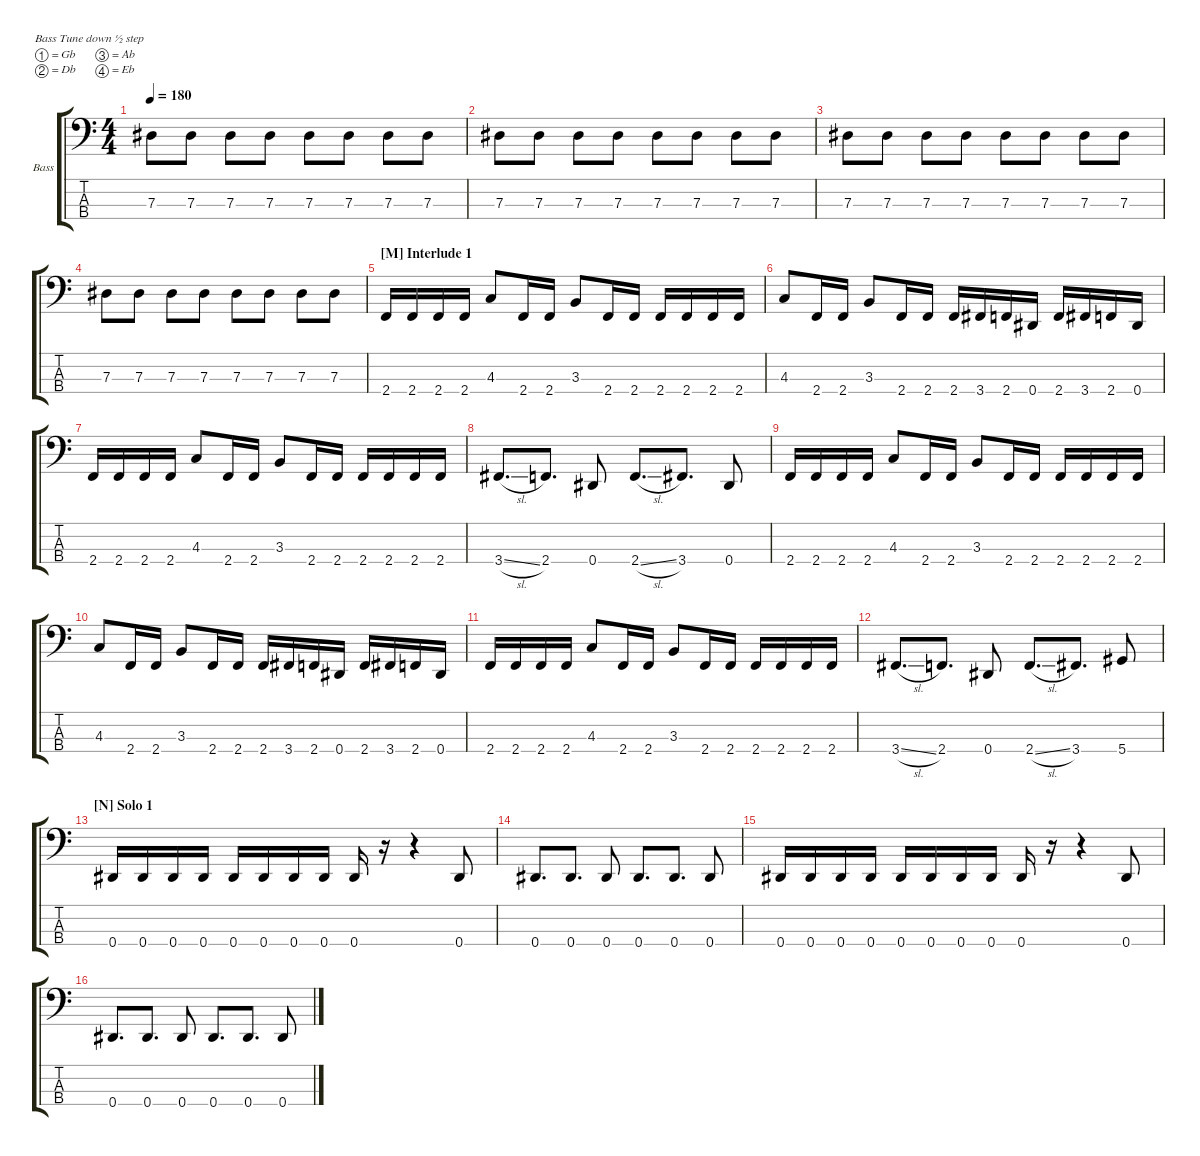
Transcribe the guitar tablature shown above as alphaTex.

\hideDynamics
\bracketExtendMode groupsimilarinstruments
\firstSystemTrackNameOrientation horizontal
\otherSystemsTrackNameOrientation horizontal
\track ("José J. Izquierdo - Bass" "Bass") {instrument electricbassfinger}
\staff {score tabs}
\tuning (Gb2 Db2 Ab1 Eb1)
\ts (4 4)
\tempo 180
\clef f4
\ks c
7.3.8{dy f} 7.3.8 7.3.8 7.3.8 7.3.8 7.3.8 7.3.8 7.3.8 |
7.3.8 7.3.8 7.3.8 7.3.8 7.3.8 7.3.8 7.3.8 7.3.8 |
7.3.8 7.3.8 7.3.8 7.3.8 7.3.8 7.3.8 7.3.8 7.3.8 |
7.3.8 7.3.8 7.3.8 7.3.8 7.3.8 7.3.8 7.3.8 7.3.8 |
\section ("M" "Interlude 1")
\scale
0.521818 2.4.16 2.4.16 2.4.16 2.4.16 4.3.8 2.4.16 2.4.16 3.3.8 2.4.16 2.4.16 2.4.16 2.4.16 2.4.16 2.4.16 |
\scale
0.478022 4.3.8 2.4.16 2.4.16 3.3.8 2.4.16 2.4.16 2.4.16 3.4.16 2.4.16 0.4.16 2.4.16 3.4.16 2.4.16 0.4.16 |
\scale
0.521524 2.4.16 2.4.16 2.4.16 2.4.16 4.3.8 2.4.16 2.4.16 3.3.8 2.4.16 2.4.16 2.4.16 2.4.16 2.4.16 2.4.16 |
\scale
0.477649 3.4{sl}.8{d} 2.4.8{d} 0.4.8 2.4{sl}.8{d} 3.4.8{d} 0.4.8 |
\scale
0.520388 2.4.16 2.4.16 2.4.16 2.4.16 4.3.8 2.4.16 2.4.16 3.3.8 2.4.16 2.4.16 2.4.16 2.4.16 2.4.16 2.4.16 |
\scale
0.479445 4.3.8 2.4.16 2.4.16 3.3.8 2.4.16 2.4.16 2.4.16 3.4.16 2.4.16 0.4.16 2.4.16 3.4.16 2.4.16 0.4.16 |
\scale
0.520095 2.4.16 2.4.16 2.4.16 2.4.16 4.3.8 2.4.16 2.4.16 3.3.8 2.4.16 2.4.16 2.4.16 2.4.16 2.4.16 2.4.16 |
\scale
0.47907 3.4{sl}.8{d} 2.4.8{d} 0.4.8 2.4{sl}.8{d} 3.4.8{d} 5.4.8 |
\section ("N" "Solo 1")
\scale
0.518312 0.4.16 0.4.16 0.4.16 0.4.16 0.4.16 0.4.16 0.4.16 0.4.16 0.4.16 r.16 r.4 0.4.8 |
\scale
0.481298 0.4.8{d} 0.4.8{d} 0.4.8 0.4.8{d} 0.4.8{d} 0.4.8 |
\scale
0.516884 0.4.16 0.4.16 0.4.16 0.4.16 0.4.16 0.4.16 0.4.16 0.4.16 0.4.16 r.16 r.4 0.4.8 |
\scale
0.482722 0.4.8{d} 0.4.8{d} 0.4.8 0.4.8{d} 0.4.8{d} 0.4.8
